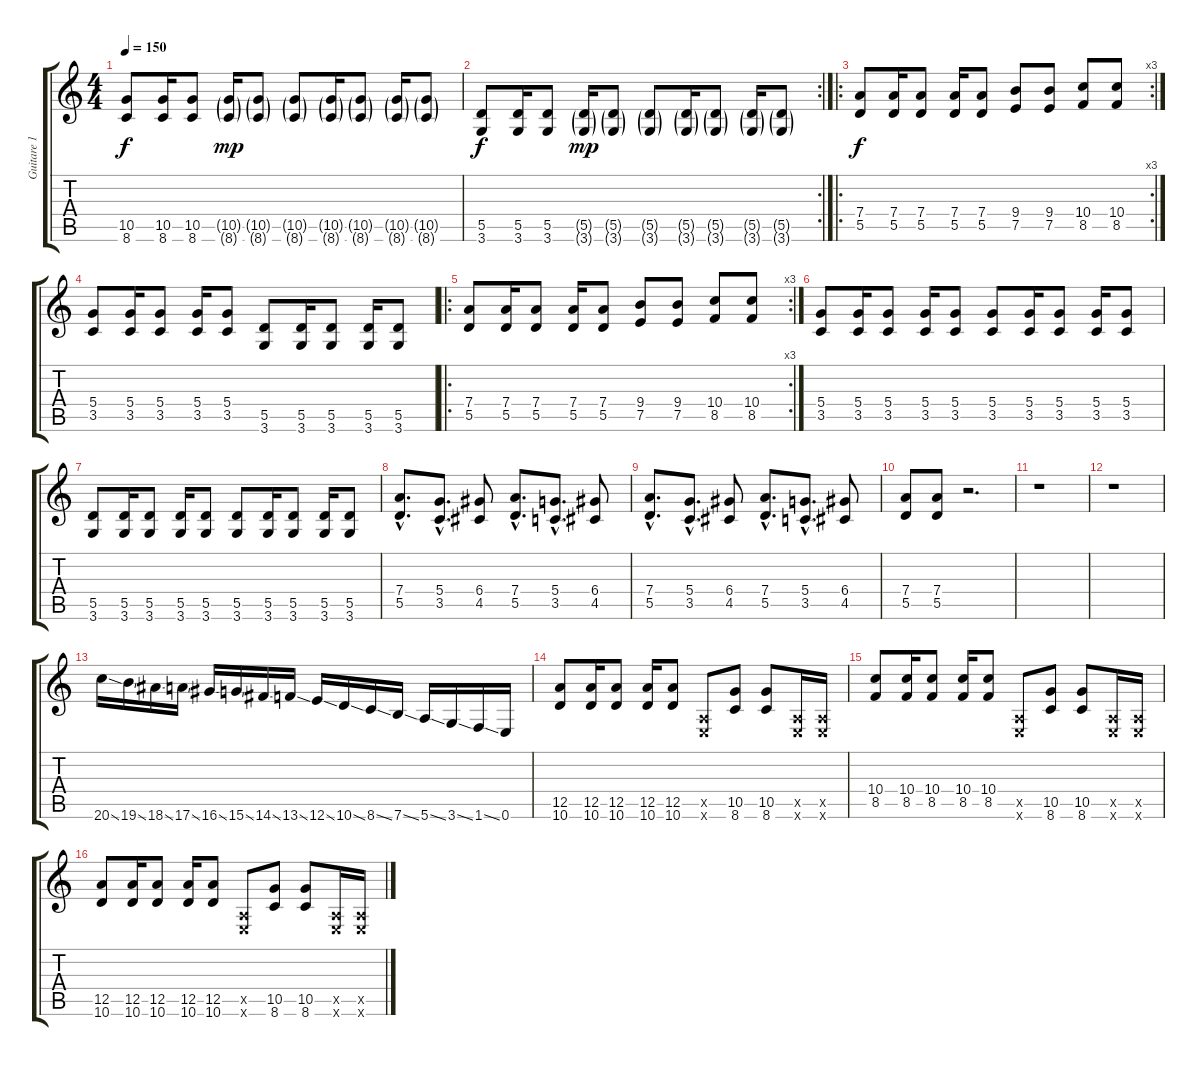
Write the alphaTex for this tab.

\track ("Guitare 1" "Guitare 1") {instrument distortionguitar}
\staff {score tabs}
\tuning (E4 B3 G3 D3 A2 E2) {hide}
\ts (4 4)
\tempo 150
\clef g2
\ks c
(10.5 8.6).8{dy f} (10.5 8.6).16 (10.5 8.6).8 (10.5{g} 8.6{g}).16{dy mp} (10.5{g} 8.6{g}).8 (10.5{g} 8.6{g}).8 (10.5{g} 8.6{g}).16 (10.5{g} 8.6{g}).8 (10.5{g} 8.6{g}).16 (10.5{g} 8.6{g}).8 |
\rc 2
(5.5 3.6).8{dy f} (5.5 3.6).16 (5.5 3.6).8 (5.5{g} 3.6{g}).16{dy mp} (5.5{g} 3.6{g}).8 (5.5{g} 3.6{g}).8 (5.5{g} 3.6{g}).16 (5.5{g} 3.6{g}).8 (5.5{g} 3.6{g}).16 (5.5{g} 3.6{g}).8 |
\ro
\rc 3
(7.4 5.5).8{dy f} (7.4 5.5).16 (7.4 5.5).8 (7.4 5.5).16 (7.4 5.5).8 (9.4 7.5).8 (9.4 7.5).8 (10.4 8.5).8 (10.4 8.5).8 |
(5.4 3.5).8 (5.4 3.5).16 (5.4 3.5).8 (5.4 3.5).16 (5.4 3.5).8 (5.5 3.6).8 (5.5 3.6).16 (5.5 3.6).8 (5.5 3.6).16 (5.5 3.6).8 |
\ro
\rc 3
(7.4 5.5).8 (7.4 5.5).16 (7.4 5.5).8 (7.4 5.5).16 (7.4 5.5).8 (9.4 7.5).8 (9.4 7.5).8 (10.4 8.5).8 (10.4 8.5).8 |
(5.4 3.5).8 (5.4 3.5).16 (5.4 3.5).8 (5.4 3.5).16 (5.4 3.5).8 (5.4 3.5).8 (5.4 3.5).16 (5.4 3.5).8 (5.4 3.5).16 (5.4 3.5).8 |
(5.5 3.6).8 (5.5 3.6).16 (5.5 3.6).8 (5.5 3.6).16 (5.5 3.6).8 (5.5 3.6).8 (5.5 3.6).16 (5.5 3.6).8 (5.5 3.6).16 (5.5 3.6).8 |
(7.4{hac} 5.5{hac}).8{d} (5.4{hac} 3.5{hac}).8{d} (6.4 4.5).8 (7.4{hac} 5.5{hac}).8{d} (5.4{hac} 3.5{hac}).8{d} (6.4 4.5).8 |
(7.4{hac} 5.5{hac}).8{d} (5.4{hac} 3.5{hac}).8{d} (6.4 4.5).8 (7.4{hac} 5.5{hac}).8{d} (5.4{hac} 3.5{hac}).8{d} (6.4 4.5).8 |
(7.4 5.5).8 (7.4 5.5).8 r.2{d} |
r.1 |
r.1 |
20.6{ss}.16 19.6{ss}.16 18.6{ss}.16 17.6{ss}.16 16.6{ss}.16 15.6{ss}.16 14.6{ss}.16 13.6{ss}.16 12.6{ss}.16 10.6{ss}.16 8.6{ss}.16 7.6{ss}.16 5.6{ss}.16 3.6{ss}.16 1.6{ss}.16 0.6.16 |
(12.5 10.6).8 (12.5 10.6).16 (12.5 10.6).8 (12.5 10.6).16 (12.5 10.6).8 (0.5{x} 0.6{x}).8 (10.5 8.6).8 (10.5 8.6).8 (0.5{x} 0.6{x}).16 (0.5{x} 0.6{x}).16 |
(10.4 8.5).8 (10.4 8.5).16 (10.4 8.5).8 (10.4 8.5).16 (10.4 8.5).8 (0.5{x} 0.6{x}).8 (10.5 8.6).8 (10.5 8.6).8 (0.5{x} 0.6{x}).16 (0.5{x} 0.6{x}).16 |
(12.5 10.6).8 (12.5 10.6).16 (12.5 10.6).8 (12.5 10.6).16 (12.5 10.6).8 (0.5{x} 0.6{x}).8 (10.5 8.6).8 (10.5 8.6).8 (0.5{x} 0.6{x}).16 (0.5{x} 0.6{x}).16
